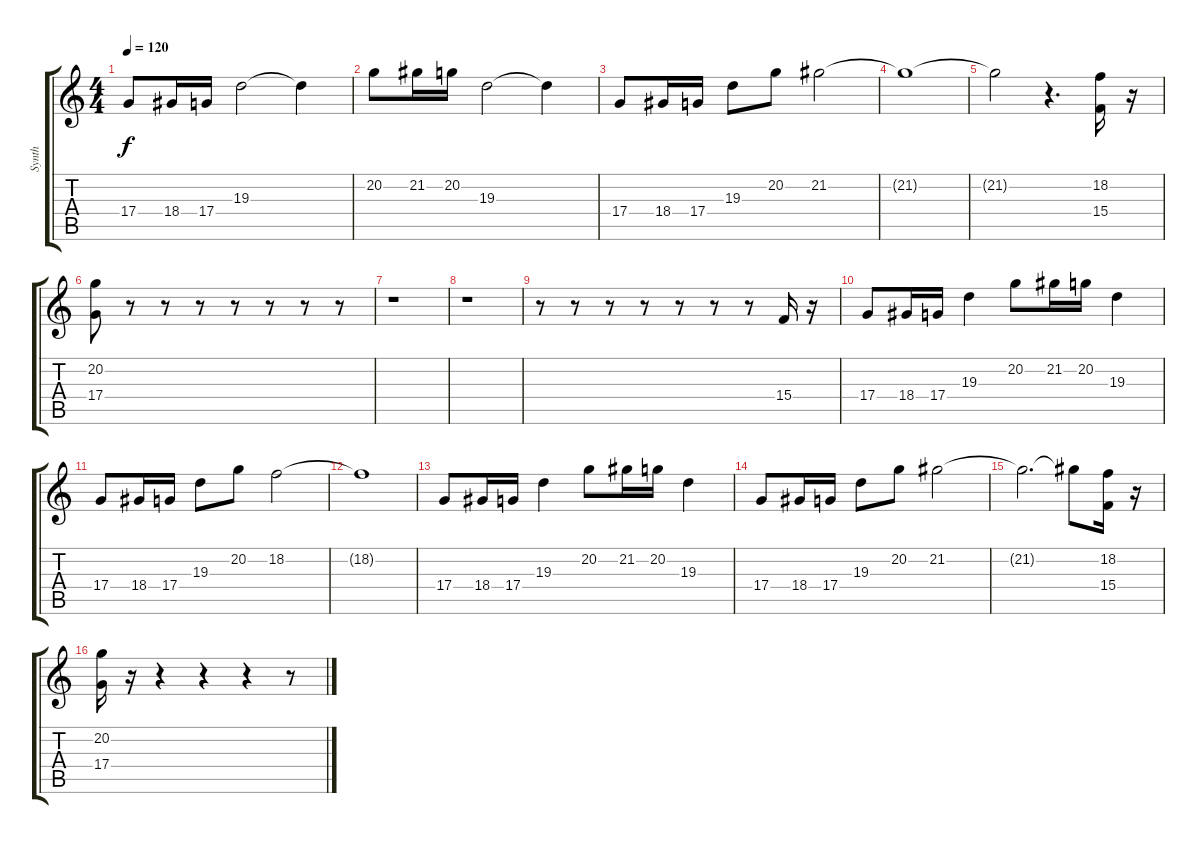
\track ("Synth" "Synth") {instrument pad8sweep}
\staff {score tabs}
\tuning (E4 B3 G3 D3 A2 E2) {hide}
\ts (4 4)
\tempo 120
\clef g2
\ks c
17.4.8{dy f} 18.4.16 17.4.16 19.3.2 19.3{t}.4 |
20.2.8 21.2.16 20.2.16 19.3.2 19.3{t}.4 |
17.4.8 18.4.16 17.4.16 19.3.8 20.2.8 21.2.2 |
21.2{t}.1 |
21.2{t}.2 r.4{d} (18.2 15.4).16 r.16 |
(20.2 17.4).8 r.8 r.8 r.8 r.8 r.8 r.8 r.8 |
r.1 |
r.1 |
r.8 r.8 r.8 r.8 r.8 r.8 r.8 15.4.16 r.16 |
17.4.8 18.4.16 17.4.16 19.3.4 20.2.8 21.2.16 20.2.16 19.3.4 |
17.4.8 18.4.16 17.4.16 19.3.8 20.2.8 18.2.2 |
18.2{t}.1 |
17.4.8 18.4.16 17.4.16 19.3.4 20.2.8 21.2.16 20.2.16 19.3.4 |
17.4.8 18.4.16 17.4.16 19.3.8 20.2.8 21.2.2 |
21.2{t}.2{d} 21.2{t}.8 (18.2 15.4).16 r.16 |
(20.2 17.4).16 r.16 r.4 r.4 r.4 r.8
